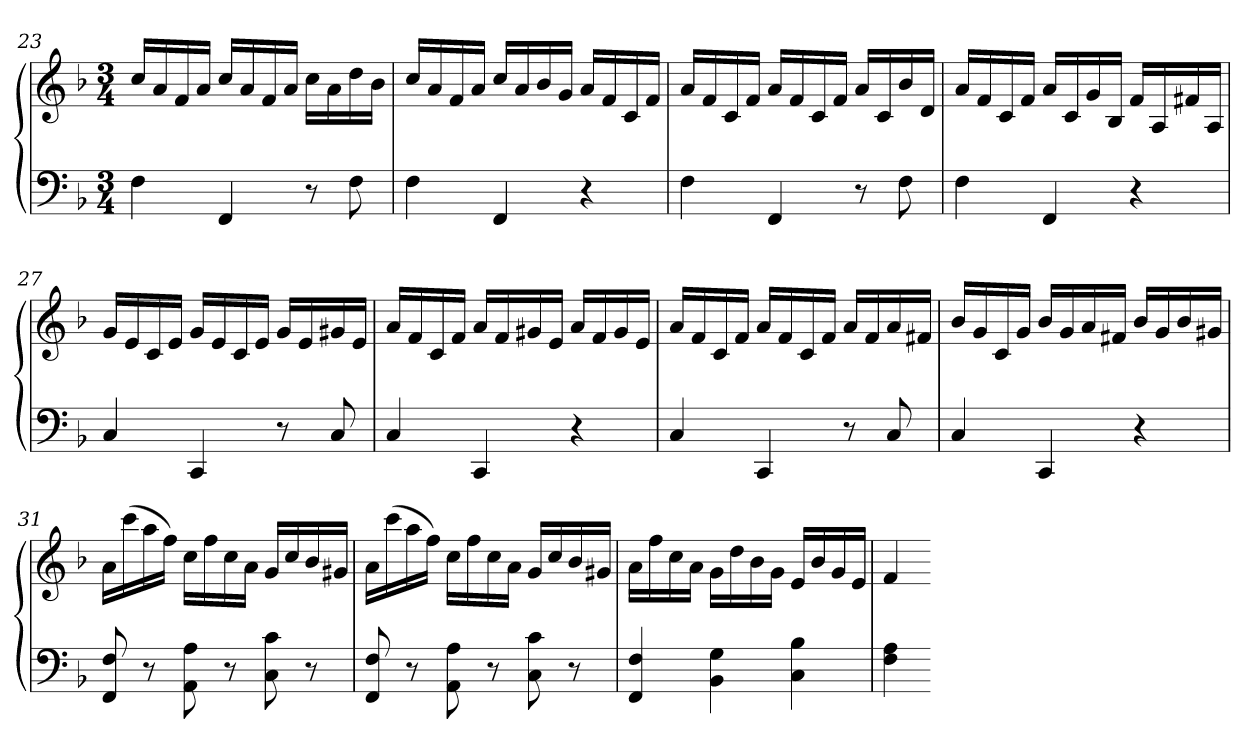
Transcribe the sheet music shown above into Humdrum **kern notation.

**kern	**kern
*part1	*part1
*staff2	*staff1
*clefF4	*clefG2
*k[b-]	*k[b-]
*F:	*F:
*M3/4	*M3/4
=23	=23
4F	16ccLL
.	16a
.	16f
.	16aJJ
4FF	16ccLL
.	16a
.	16f
.	16aJJ
8r	16ccLL
.	16a
8F	16dd
.	16b-JJ
=24	=24
4F	16ccLL
.	16a
.	16f
.	16aJJ
4FF	16ccLL
.	16a
.	16b-
.	16gJJ
4r	16aLL
.	16f
.	16c
.	16fJJ
=25	=25
4F	16aLL
.	16f
.	16c
.	16fJJ
4FF	16aLL
.	16f
.	16c
.	16fJJ
8r	16aLL
.	16c
8F	16b-
.	16dJJ
=26	=26
4F	16aLL
.	16f
.	16c
.	16fJJ
4FF	16aLL
.	16c
.	16g
.	16B-JJ
4r	16fLL
.	16A
.	16f#X
.	16AJJ
=27	=27
4C	16gLL
.	16e
.	16c
.	16eJJ
4CC	16gLL
.	16e
.	16c
.	16eJJ
8r	16gLL
.	16e
8C	16g#X
.	16eJJ
=28	=28
4C	16aLL
.	16f
.	16c
.	16fJJ
4CC	16aLL
.	16f
.	16g#X
.	16eJJ
4r	16aLL
.	16f
.	16g#
.	16eJJ
=29	=29
4C	16aLL
.	16f
.	16c
.	16fJJ
4CC	16aLL
.	16f
.	16c
.	16fJJ
8r	16aLL
.	16f
8C	16a
.	16f#XJJ
=30	=30
4C	16b-LL
.	16g
.	16c
.	16gJJ
4CC	16b-LL
.	16g
.	16a
.	16f#XJJ
4r	16b-LL
.	16g
.	16b-
.	16g#XJJ
=31	=31
8FF 8F	16aLL
.	(16ccc
8r	16aa
.	16ffJJ)
8AA 8A	16ccLL
.	16ff
8r	16cc
.	16aJJ
8C 8c	16gLL
.	16cc
8r	16b-
.	16g#XJJ
=32	=32
8FF 8F	16aLL
.	(16ccc
8r	16aa
.	16ffJJ)
8AA 8A	16ccLL
.	16ff
8r	16cc
.	16aJJ
8C 8c	16gLL
.	16cc
8r	16b-
.	16g#XJJ
=33	=33
4FF 4F	16aLL
.	16ff
.	16cc
.	16aJJ
4BB- 4G	16gLL
.	16dd
.	16b-
.	16gJJ
4C 4B-	16eLL
.	16b-
.	16g
.	16eJJ
=34	=34
4F 4A	4f
=-	=-
*-	*-
